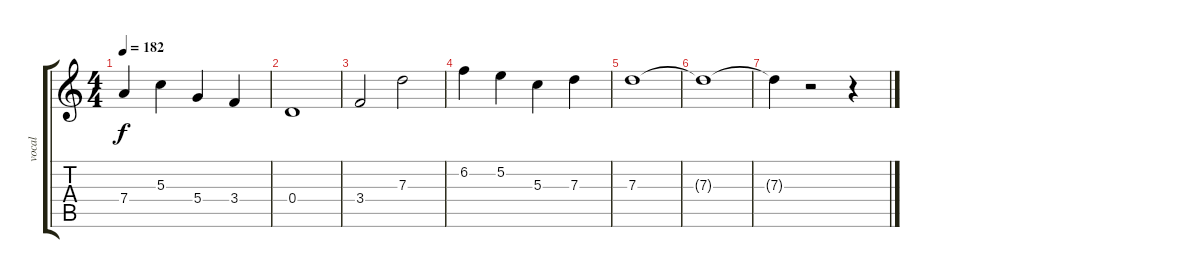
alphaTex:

\track ("vocal" "vocal") {instrument acousticguitarsteel}
\staff {score tabs}
\tuning (E4 B3 G3 D3 A2 E2) {hide}
\ts (4 4)
\tempo 182
\clef g2
\ks c
7.4.4{dy f} 5.3.4 5.4.4 3.4.4 |
0.4.1 |
3.4.2 7.3.2 |
6.2.4 5.2.4 5.3.4 7.3.4 |
7.3.1 |
7.3{t}.1 |
7.3{t}.4 r.2 r.4
